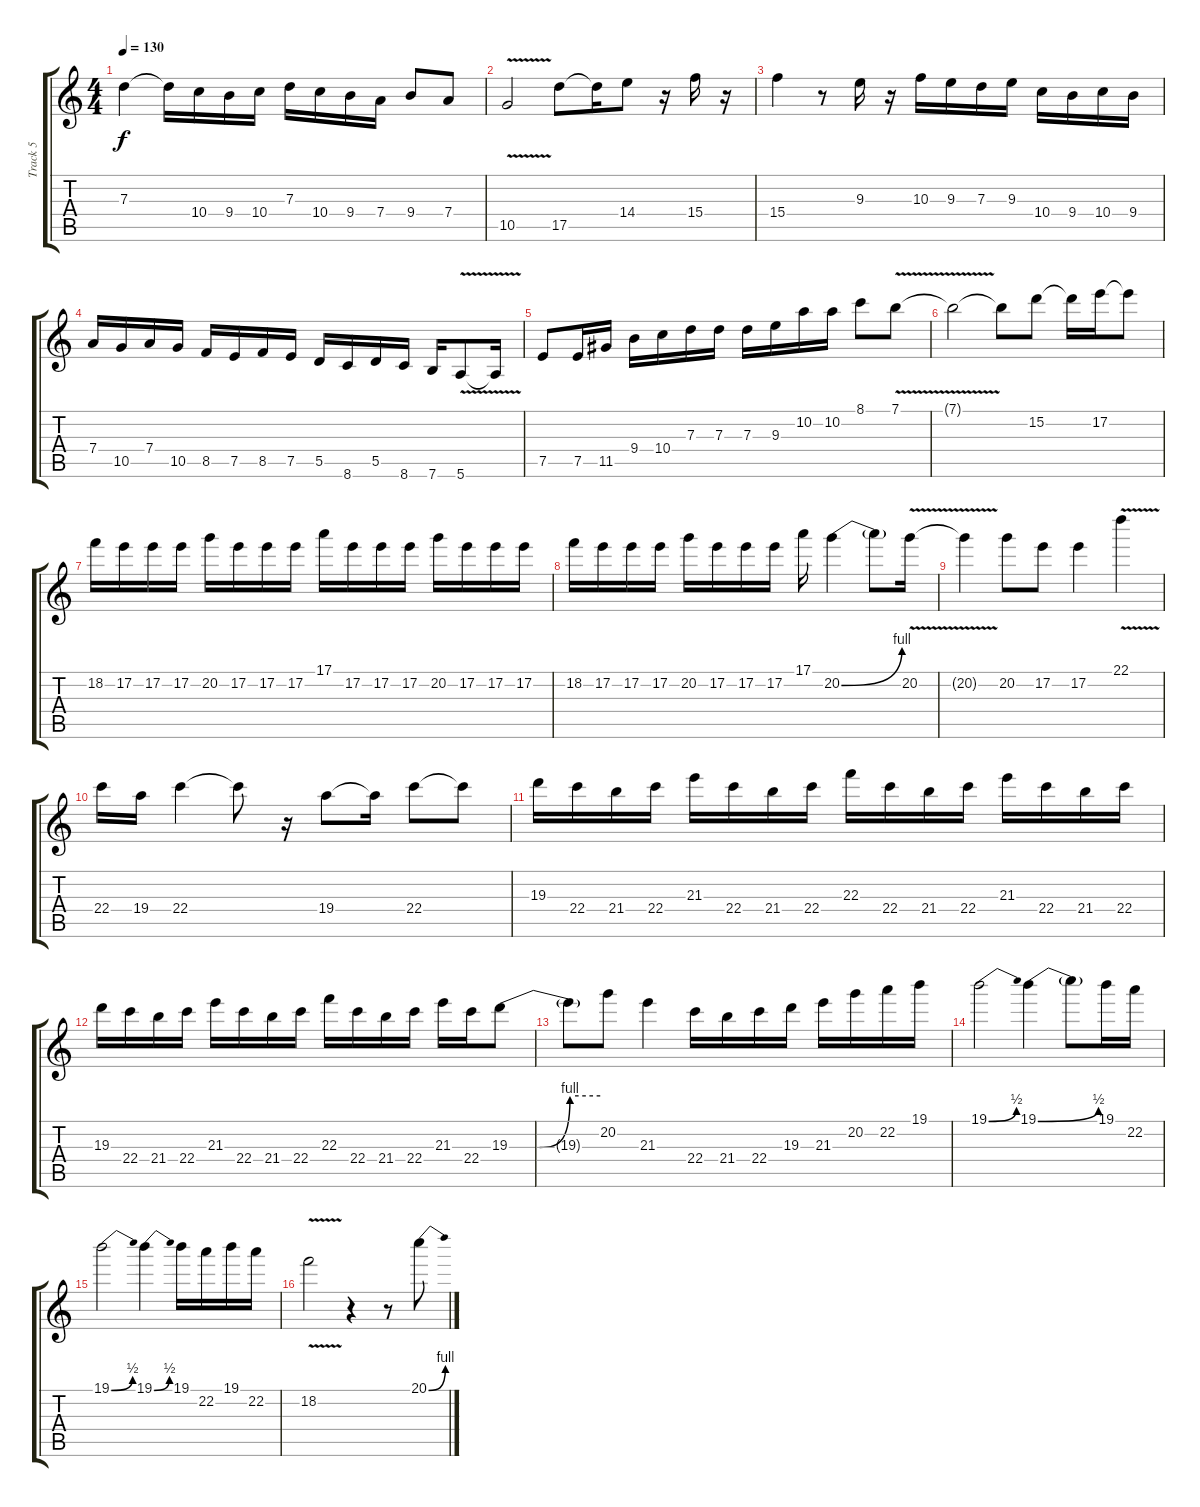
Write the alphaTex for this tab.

\track ("Track 5" "Track 5") {instrument overdrivenguitar}
\staff {score tabs}
\tuning (E4 B3 G3 D3 A2 E2) {hide}
\ts (4 4)
\tempo 130
\clef g2
\ks c
7.3.4{dy f} 7.3{t}.16 10.4.16 9.4.16 10.4.16 7.3.16 10.4.16 9.4.16 7.4.16 9.4.8 7.4.8 |
10.5{v}.2 17.5.8 17.5{t}.16 14.4.8 r.16 15.4.16 r.16 |
15.4.4 r.8 9.3.16 r.16 10.3.16 9.3.16 7.3.16 9.3.16 10.4.16 9.4.16 10.4.16 9.4.16 |
7.4.16 10.5.16 7.4.16 10.5.16 8.5.16 7.5.16 8.5.16 7.5.16 5.5.16 8.6.16 5.5.16 8.6.16 7.6.16 5.6{v}.8 5.6{t}.16 |
7.5.8 7.5.16 11.5.16 9.4.16 10.4.16 7.3.16 7.3.16 7.3.16 9.3.16 10.2.16 10.2.16 8.1.8 7.1{v}.8 |
7.1{t}.2 7.1{t}.8 15.2.8 15.2{t}.16 17.2.16 17.2{t}.8 |
18.2.16 17.2.16 17.2.16 17.2.16 20.2.16 17.2.16 17.2.16 17.2.16 17.1.16 17.2.16 17.2.16 17.2.16 20.2.16 17.2.16 17.2.16 17.2.16 |
18.2.16 17.2.16 17.2.16 17.2.16 20.2.16 17.2.16 17.2.16 17.2.16 17.1.16 20.2{be (bend 0 0 60 4)}.4 20.2{t}.8 20.2{v}.16 |
20.2{t}.4 20.2.8 17.2.8 17.2.4 22.1{v}.4 |
22.4.16 19.4.16 22.4.4 22.4{t}.8 r.16 19.4.8 19.4{t}.16 22.4.8 22.4{t}.8 |
19.3.16 22.4.16 21.4.16 22.4.16 21.3.16 22.4.16 21.4.16 22.4.16 22.3.16 22.4.16 21.4.16 22.4.16 21.3.16 22.4.16 21.4.16 22.4.16 |
19.3.16 22.4.16 21.4.16 22.4.16 21.3.16 22.4.16 21.4.16 22.4.16 22.3.16 22.4.16 21.4.16 22.4.16 21.3.16 22.4.16 19.3{be (custom 0 0 20 0 40 4 60 4)}.8 |
19.3{t}.8 20.2.8 21.3.4 22.4.16 21.4.16 22.4.16 19.3.16 21.3.16 20.2.16 22.2.16 19.1.16 |
19.1{be (bend 0 0 60 2)}.2 19.1{be (bend 0 0 60 2)}.4 19.1{t}.8 19.1.16 22.2.16 |
19.1{be (bend 0 0 60 2)}.2 19.1{be (bend 0 0 60 2)}.4 19.1.16 22.2.16 19.1.16 22.2.16 |
18.2{v}.2 r.4 r.8 20.1{be (bend 0 0 60 4)}.8
